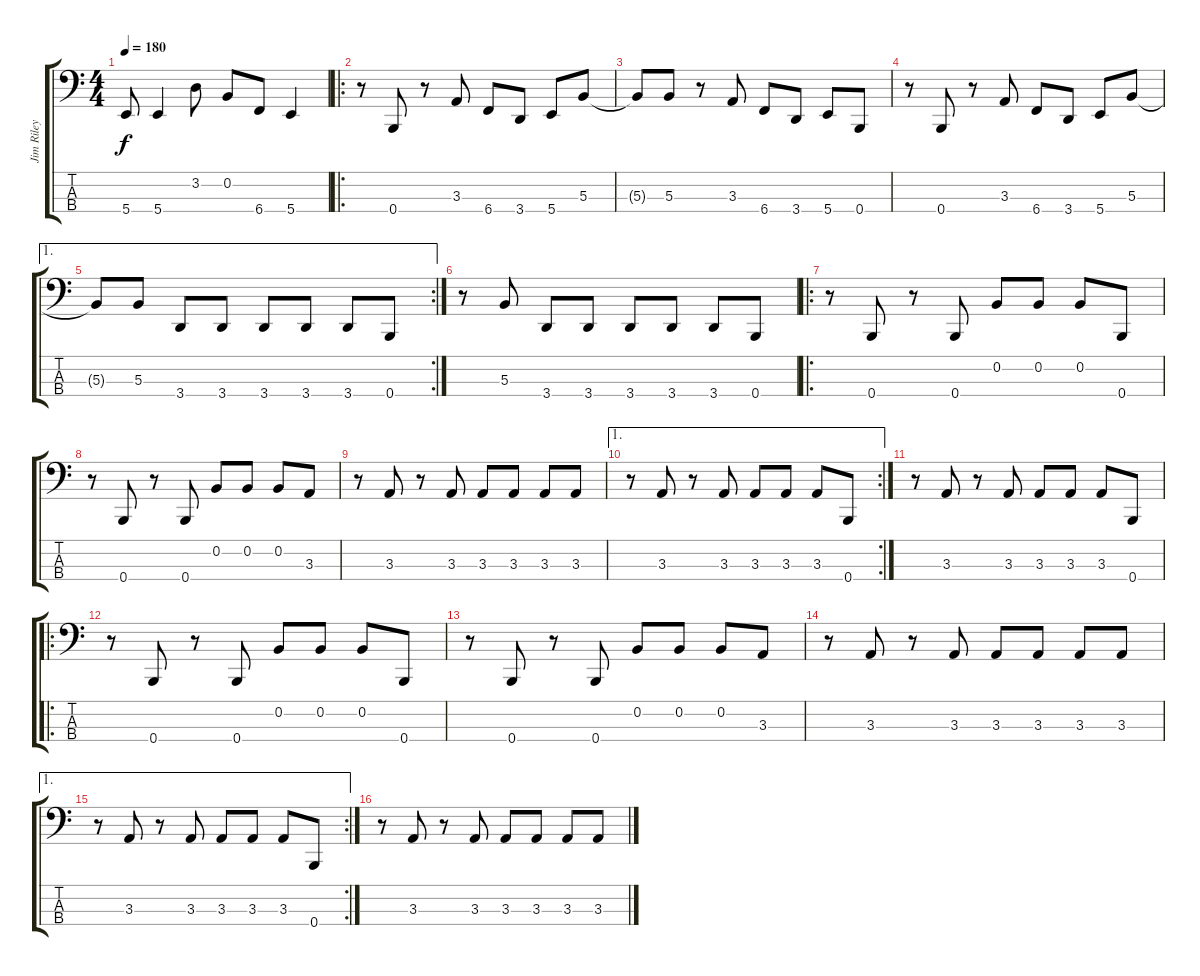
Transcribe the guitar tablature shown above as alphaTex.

\track ("Jim Riley" "Jim Riley") {instrument electricbasspick}
\staff {score tabs}
\tuning (E2 B1 Gb1 B0) {hide}
\ts (4 4)
\tempo 180
\clef f4
\ks c
5.4{t}.8{dy f} 5.4.4 3.2.8 0.2.8 6.4.8 5.4.4 |
\ro
r.8 0.4.8 r.8 3.3.8 6.4.8 3.4.8 5.4.8 5.3.8 |
5.3{t}.8 5.3.8 r.8 3.3.8 6.4.8 3.4.8 5.4.8 0.4.8 |
r.8 0.4.8 r.8 3.3.8 6.4.8 3.4.8 5.4.8 5.3.8 |
\ae 1
\rc 2
5.3{t}.8 5.3.8 3.4.8 3.4.8 3.4.8 3.4.8 3.4.8 0.4.8 |
r.8 5.3.8 3.4.8 3.4.8 3.4.8 3.4.8 3.4.8 0.4.8 |
\ro
r.8 0.4.8 r.8 0.4.8 0.2.8 0.2.8 0.2.8 0.4.8 |
r.8 0.4.8 r.8 0.4.8 0.2.8 0.2.8 0.2.8 3.3.8 |
r.8 3.3.8 r.8 3.3.8 3.3.8 3.3.8 3.3.8 3.3.8 |
\ae 1
\rc 2
r.8 3.3.8 r.8 3.3.8 3.3.8 3.3.8 3.3.8 0.4.8 |
r.8 3.3.8 r.8 3.3.8 3.3.8 3.3.8 3.3.8 0.4.8 |
\ro
r.8 0.4.8 r.8 0.4.8 0.2.8 0.2.8 0.2.8 0.4.8 |
r.8 0.4.8 r.8 0.4.8 0.2.8 0.2.8 0.2.8 3.3.8 |
r.8 3.3.8 r.8 3.3.8 3.3.8 3.3.8 3.3.8 3.3.8 |
\ae 1
\rc 2
r.8 3.3.8 r.8 3.3.8 3.3.8 3.3.8 3.3.8 0.4.8 |
r.8 3.3.8 r.8 3.3.8 3.3.8 3.3.8 3.3.8 3.3.8
